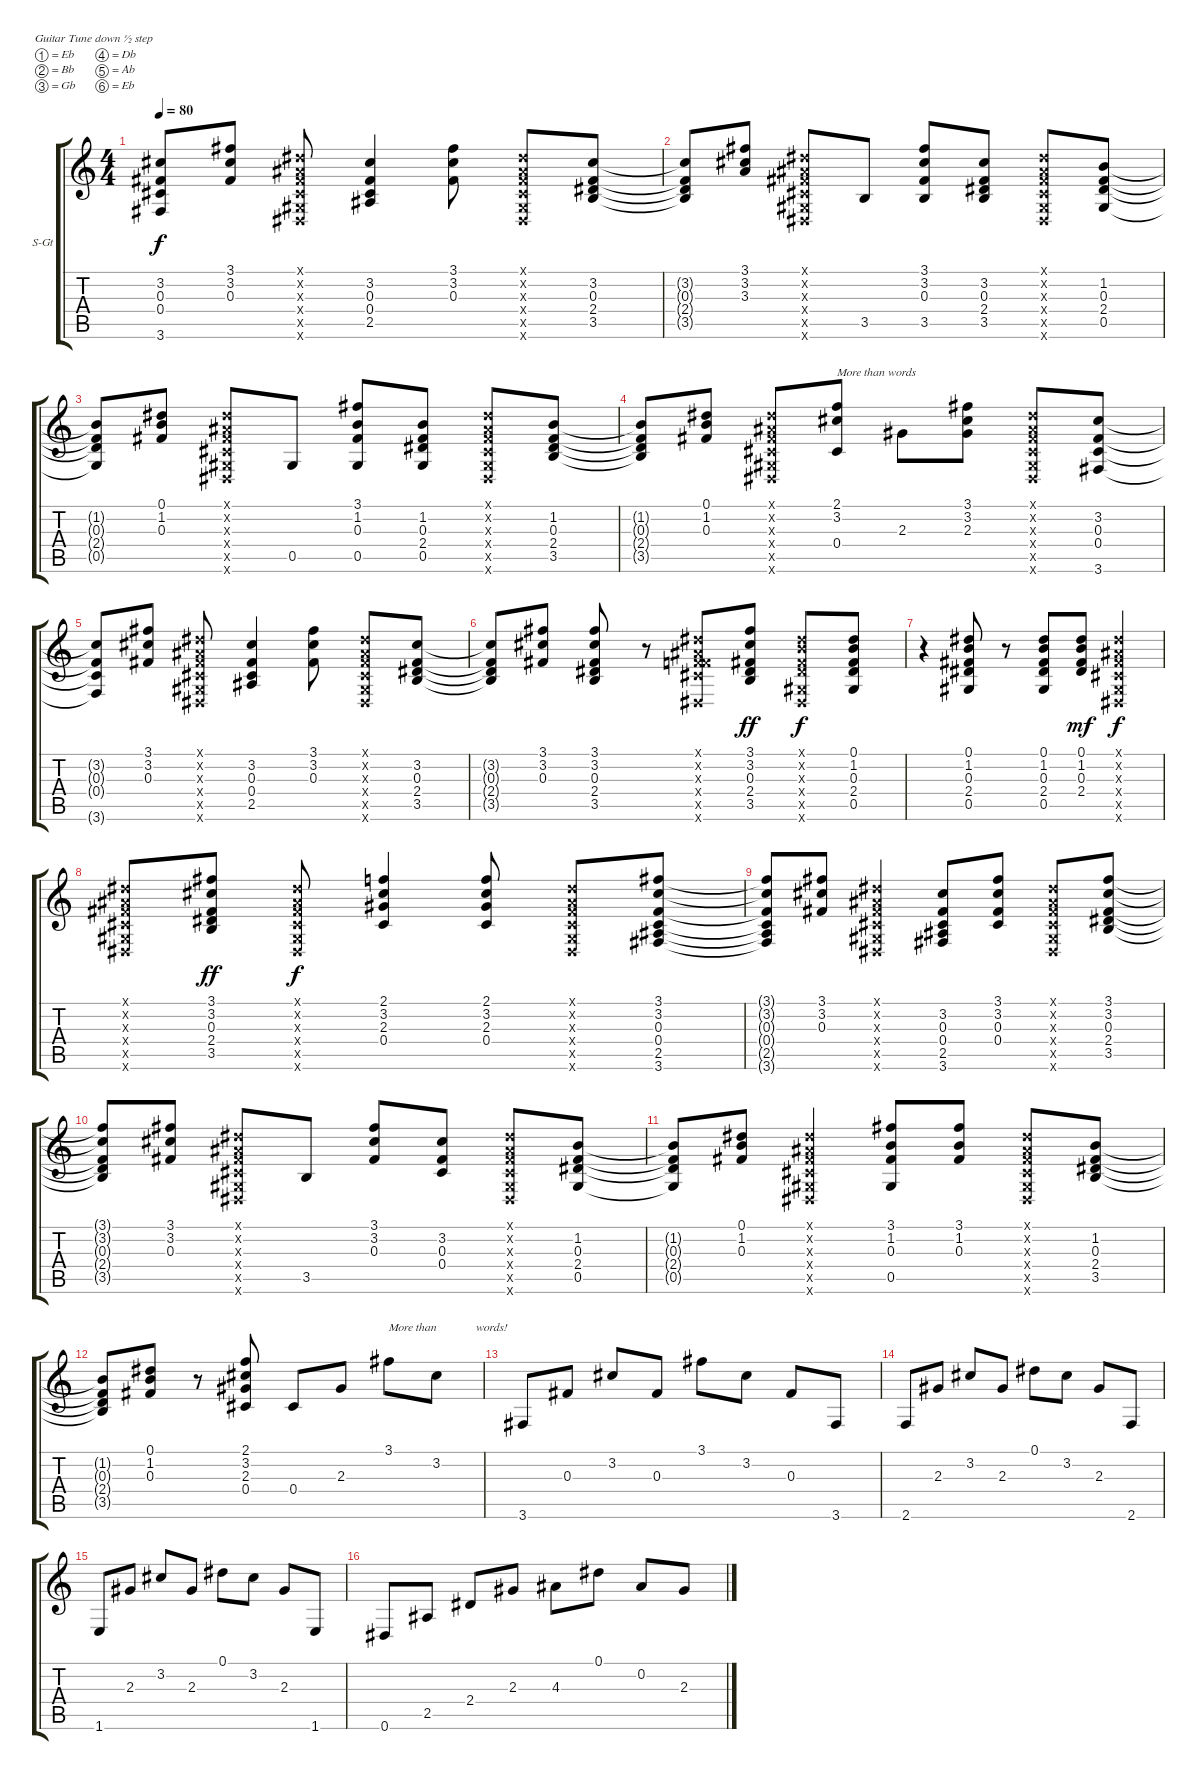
\bracketExtendMode groupsimilarinstruments
\firstSystemTrackNameOrientation horizontal
\otherSystemsTrackNameOrientation horizontal
\track ("Trilha 1" "S-Gt") {instrument acousticguitarsteel}
\staff {score tabs}
\tuning (Eb4 Bb3 Gb3 Db3 Ab2 Eb2)
\ts (4 4)
\tempo 80
\clef g2
\ks c
(3.2{t} 0.3{t} 0.4{t} 3.6{t}).8{dy f} (3.1 3.2 0.3).8 (0.1{x} 0.2{x} 0.3{x} 0.4{x} 0.5{x} 0.6{x}).8 (3.2 0.3 0.4 2.5).4 (3.1 3.2 0.3).8 (0.1{x} 0.2{x} 0.3{x} 0.4{x} 0.5{x} 0.6{x}).8 (3.2 0.3 2.4 3.5).8 |
(3.2{t} 0.3{t} 2.4{t} 3.5{t}).8 (3.1 3.2 3.3).8 (0.1{x} 0.2{x} 0.3{x} 0.4{x} 0.5{x} 0.6{x}).8 3.5.8 (3.1 3.2 0.3 3.5).8 (3.2 0.3 2.4 3.5).8 (0.1{x} 0.2{x} 0.3{x} 0.4{x} 0.5{x} 0.6{x}).8 (1.2 0.3 2.4 0.5).8 |
(1.2{t} 0.3{t} 2.4{t} 0.5{t}).8 (0.1 1.2 0.3).8 (0.1{x} 0.2{x} 0.3{x} 0.4{x} 0.5{x} 0.6{x}).8 0.5.8 (3.1 1.2 0.3 0.5).8 (1.2 0.3 2.4 0.5).8 (0.1{x} 0.2{x} 0.3{x} 0.4{x} 0.5{x} 0.6{x}).8 (1.2 0.3 2.4 3.5).8 |
(1.2{t} 0.3{t} 2.4{t} 3.5{t}).8 (0.1 1.2 0.3).8 (0.1{x} 0.2{x} 0.3{x} 0.4{x} 0.5{x} 0.6{x}).8 (2.1 3.2 0.4).8{txt "More than words"} 2.3.8 (3.1 3.2 2.3).8 (0.1{x} 0.2{x} 0.3{x} 0.4{x} 0.5{x} 0.6{x}).8 (3.2 0.3 0.4 3.6).8 |
(3.2{t} 0.3{t} 0.4{t} 3.6{t}).8 (3.1 3.2 0.3).8 (0.1{x} 0.2{x} 0.3{x} 0.4{x} 0.5{x} 0.6{x}).8 (3.2 0.3 0.4 2.5).4 (3.1 3.2 0.3).8 (0.1{x} 0.2{x} 0.3{x} 0.4{x} 0.5{x} 0.6{x}).8 (3.2 0.3 2.4 3.5).8 |
(3.2{t} 0.3{t} 2.4{t} 3.5{t}).8 (3.1 3.2 0.3).8 (3.1 3.2 0.3 2.4 3.5).8 r.8 (0.1{x} 0.2{x} 0.3{x} 0.4{x} 9.5{x} 0.6{x}).8 (3.1 3.2 0.3 2.4 3.5).8{dy ff} (0.1{x} 1.2{x} 0.3{x} 2.4{x} 0.5{x} 0.6{x}).8{dy f} (0.1 1.2 0.3 2.4 0.5).8 |
r.4 (0.1 1.2 0.3 2.4 0.5).8 r.8 (0.1 1.2 0.3 2.4 0.5).8 (0.1 1.2 0.3 2.4).8{dy mf} (0.1{x} 0.2{x} 0.3{x} 0.4{x} 0.5{x} 0.6{x}).4{dy f} |
(0.1{x} 0.2{x} 0.3{x} 0.4{x} 0.5{x} 0.6{x}).8 (3.1 3.2 0.3 2.4 3.5).8{dy ff} (0.1{x} 0.2{x} 0.3{x} 0.4{x} 0.5{x} 0.6{x}).8{dy f} (2.1 3.2 2.3 0.4).4 (2.1 3.2 2.3 0.4).8 (0.1{x} 0.2{x} 0.3{x} 0.4{x} 0.5{x} 0.6{x}).8 (3.1 3.2 0.3 0.4 2.5 3.6).8 |
(3.1{t} 3.2{t} 0.3{t} 0.4{t} 2.5{t} 3.6{t}).8 (3.1 3.2 0.3).8 (0.1{x} 0.2{x} 0.3{x} 0.4{x} 0.5{x} 0.6{x}).4 (3.2 0.3 0.4 2.5 3.6).8 (3.1 3.2 0.3 0.4).8 (0.1{x} 0.2{x} 0.3{x} 0.4{x} 0.5{x} 0.6{x}).8 (3.1 3.2 0.3 2.4 3.5).8 |
(3.1{t} 3.2{t} 0.3{t} 2.4{t} 3.5{t}).8 (3.1 3.2 0.3).8 (0.1{x} 0.2{x} 0.3{x} 0.4{x} 0.5{x} 0.6{x}).8 3.5.8 (3.1 3.2 0.3).8 (3.2 0.3 0.4).8 (0.1{x} 0.2{x} 0.3{x} 0.4{x} 0.5{x} 0.6{x}).8 (1.2 0.3 2.4 0.5).8 |
(1.2{t} 0.3{t} 2.4{t} 0.5{t}).8 (0.1 1.2 0.3).8 (0.1{x} 0.2{x} 0.3{x} 0.4{x} 0.5{x} 0.6{x}).4 (3.1 1.2 0.3 0.5).8 (3.1 1.2 0.3).8 (0.1{x} 0.2{x} 0.3{x} 0.4{x} 0.5{x} 0.6{x}).8 (1.2 0.3 2.4 3.5).8 |
(1.2{t} 0.3{t} 2.4{t} 3.5{t}).8 (0.1 1.2 0.3).8 r.8 (2.1 3.2 2.3 0.4).8 0.4.8 2.3.8 3.1.8{txt "More than             words!"} 3.2.8 |
3.6.8 0.3.8 3.2.8 0.3.8 3.1.8 3.2.8 0.3.8 3.6.8 |
2.6.8 2.3.8 3.2.8 2.3.8 0.1.8 3.2.8 2.3.8 2.6.8 |
1.6.8 2.3.8 3.2.8 2.3.8 0.1.8 3.2.8 2.3.8 1.6.8 |
0.6.8 2.5.8 2.4.8 2.3.8 4.3.8 0.1.8 0.2.8 2.3.8
